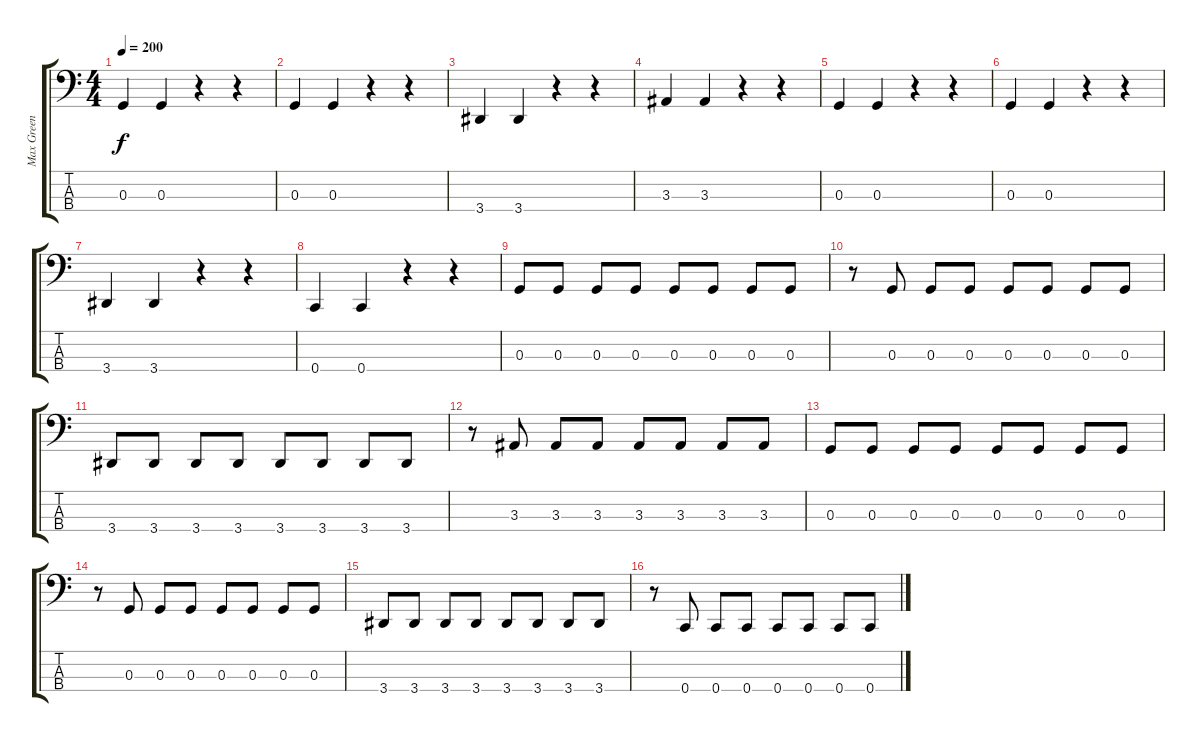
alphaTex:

\track ("Max Green - Bass" "Max Green ") {instrument electricbasspick}
\staff {score tabs}
\tuning (F2 C2 G1 C1) {hide}
\ts (4 4)
\tempo 200
\clef f4
\ks c
0.3.4{dy f} 0.3.4 r.4 r.4 |
0.3.4 0.3.4 r.4 r.4 |
3.4.4 3.4.4 r.4 r.4 |
3.3.4 3.3.4 r.4 r.4 |
0.3.4 0.3.4 r.4 r.4 |
0.3.4 0.3.4 r.4 r.4 |
3.4.4 3.4.4 r.4 r.4 |
0.4.4 0.4.4 r.4 r.4 |
0.3.8 0.3.8 0.3.8 0.3.8 0.3.8 0.3.8 0.3.8 0.3.8 |
r.8 0.3.8 0.3.8 0.3.8 0.3.8 0.3.8 0.3.8 0.3.8 |
3.4.8 3.4.8 3.4.8 3.4.8 3.4.8 3.4.8 3.4.8 3.4.8 |
r.8 3.3.8 3.3.8 3.3.8 3.3.8 3.3.8 3.3.8 3.3.8 |
0.3.8 0.3.8 0.3.8 0.3.8 0.3.8 0.3.8 0.3.8 0.3.8 |
r.8 0.3.8 0.3.8 0.3.8 0.3.8 0.3.8 0.3.8 0.3.8 |
3.4.8 3.4.8 3.4.8 3.4.8 3.4.8 3.4.8 3.4.8 3.4.8 |
r.8 0.4.8 0.4.8 0.4.8 0.4.8 0.4.8 0.4.8 0.4.8
